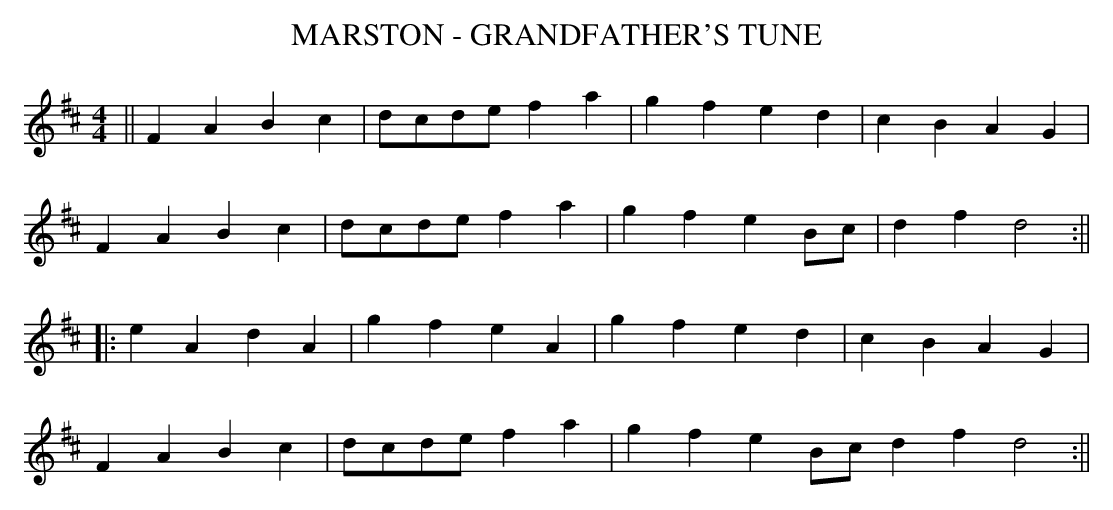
X:1
T: MARSTON - GRANDFATHER'S TUNE
M: 4/4
L: 1/4
K: D
||FABc|d/c/d/e/fa|gfed|cBAG|
FABc|d/c/d/e/fa|gfeB/c/|dfd2:||
|:eAdA|gfeA|gfed|cBAG|
FABc|d/c/d/e/fa|gfeB/c/dfd2:||
